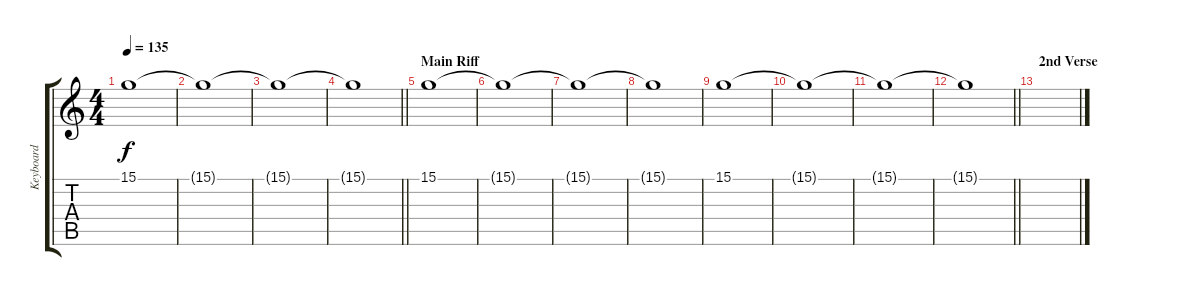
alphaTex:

\track ("Keyboard" "Keyboard") {instrument stringensemble1}
\staff {score tabs}
\tuning (E4 B3 G3 D3 A2 E2) {hide}
\ts (4 4)
\tempo 135
\clef g2
\ks c
15.1.1{dy f} |
15.1{t}.1 |
15.1{t}.1 |
\barLineRight lightlight
15.1{t}.1 |
\section ("" "Main Riff")
15.1.1 |
15.1{t}.1 |
15.1{t}.1 |
15.1{t}.1 |
15.1.1 |
15.1{t}.1 |
15.1{t}.1 |
\barLineRight lightlight
15.1{t}.1 |
\section ("" "2nd Verse")
